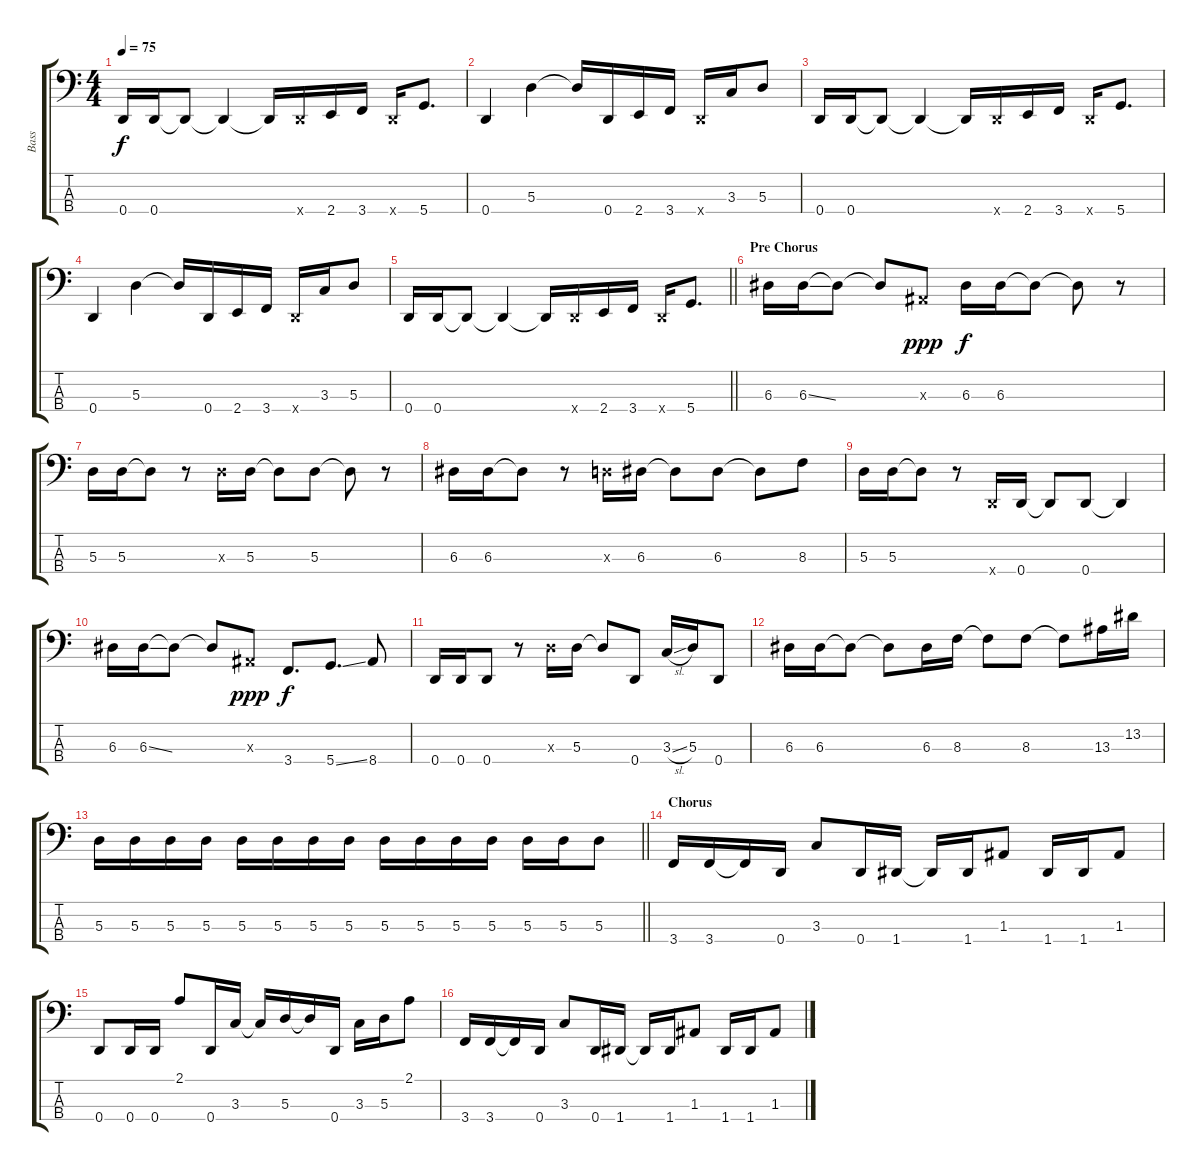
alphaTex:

\track ("Bass" "Bass") {instrument electricbassfinger}
\staff {score tabs}
\tuning (G2 D2 A1 D1) {hide}
\ts (4 4)
\tempo 75
\clef f4
\ks c
0.4.16{dy f} 0.4.16 0.4{t}.8 0.4{t}.4 0.4{t}.16 0.4{x}.16 2.4.16 3.4.16 0.4{x}.16 5.4.8{d} |
0.4.4 5.3.4 5.3{t}.16 0.4.16 2.4.16 3.4.16 0.4{x}.16 3.3.16 5.3.8 |
0.4.16 0.4.16 0.4{t}.8 0.4{t}.4 0.4{t}.16 0.4{x}.16 2.4.16 3.4.16 0.4{x}.16 5.4.8{d} |
0.4.4 5.3.4 5.3{t}.16 0.4.16 2.4.16 3.4.16 0.4{x}.16 3.3.16 5.3.8 |
\barLineRight lightlight
0.4.16 0.4.16 0.4{t}.8 0.4{t}.4 0.4{t}.16 0.4{x}.16 2.4.16 3.4.16 0.4{x}.16 5.4.8{d} |
\section ("" "Pre Chorus")
6.3.16 6.3{ss}.16 6.3{t}.8 6.3{t}.8 1.3{x}.8{dy ppp} 6.3.16{dy f} 6.3.16 6.3{t}.8 6.3{t}.8 r.8 |
5.3.16 5.3.16 5.3{t}.8 r.8 5.3{x}.16 5.3.16 5.3{t}.8 5.3.8 5.3{t}.8 r.8 |
6.3.16 6.3.16 6.3{t}.8 r.8 5.3{x}.16 6.3.16 6.3{t}.8 6.3.8 6.3{t}.8 8.3.8 |
5.3.16 5.3.16 5.3{t}.8 r.8 0.4{x}.16 0.4.16 0.4{t}.8 0.4.8 0.4{t}.4 |
6.3.16 6.3{ss}.16 6.3{t}.8 6.3{t}.8 1.3{x}.8{dy ppp} 3.4.8{d dy f} 5.4{ss}.8{d} 8.4.8 |
0.4.16 0.4.16 0.4.8 r.8 5.3{x}.16 5.3.16 5.3{t}.8 0.4.8 3.3{sl}.16 5.3.16 0.4.8 |
6.3.16 6.3.16 6.3{t}.8 6.3{t}.8 6.3.16 8.3.16 8.3{t}.8 8.3.8 8.3{t}.8 13.3.16 13.2.16 |
\barLineRight lightlight
5.3.16 5.3.16 5.3.16 5.3.16 5.3.16 5.3.16 5.3.16 5.3.16 5.3.16 5.3.16 5.3.16 5.3.16 5.3.16 5.3.16 5.3.8 |
\section ("" "Chorus")
3.4.16 3.4.16 3.4{t}.16 0.4.16 3.3.8 0.4.16 1.4.16 1.4{t}.16 1.4.16 1.3.8 1.4.16 1.4.16 1.3.8 |
0.4.8 0.4.16 0.4.16 2.1.8 0.4.16 3.3.16 3.3{t}.16 5.3.16 5.3{t}.16 0.4.16 3.3.16 5.3.16 2.1.8 |
3.4.16 3.4.16 3.4{t}.16 0.4.16 3.3.8 0.4.16 1.4.16 1.4{t}.16 1.4.16 1.3.8 1.4.16 1.4.16 1.3.8
